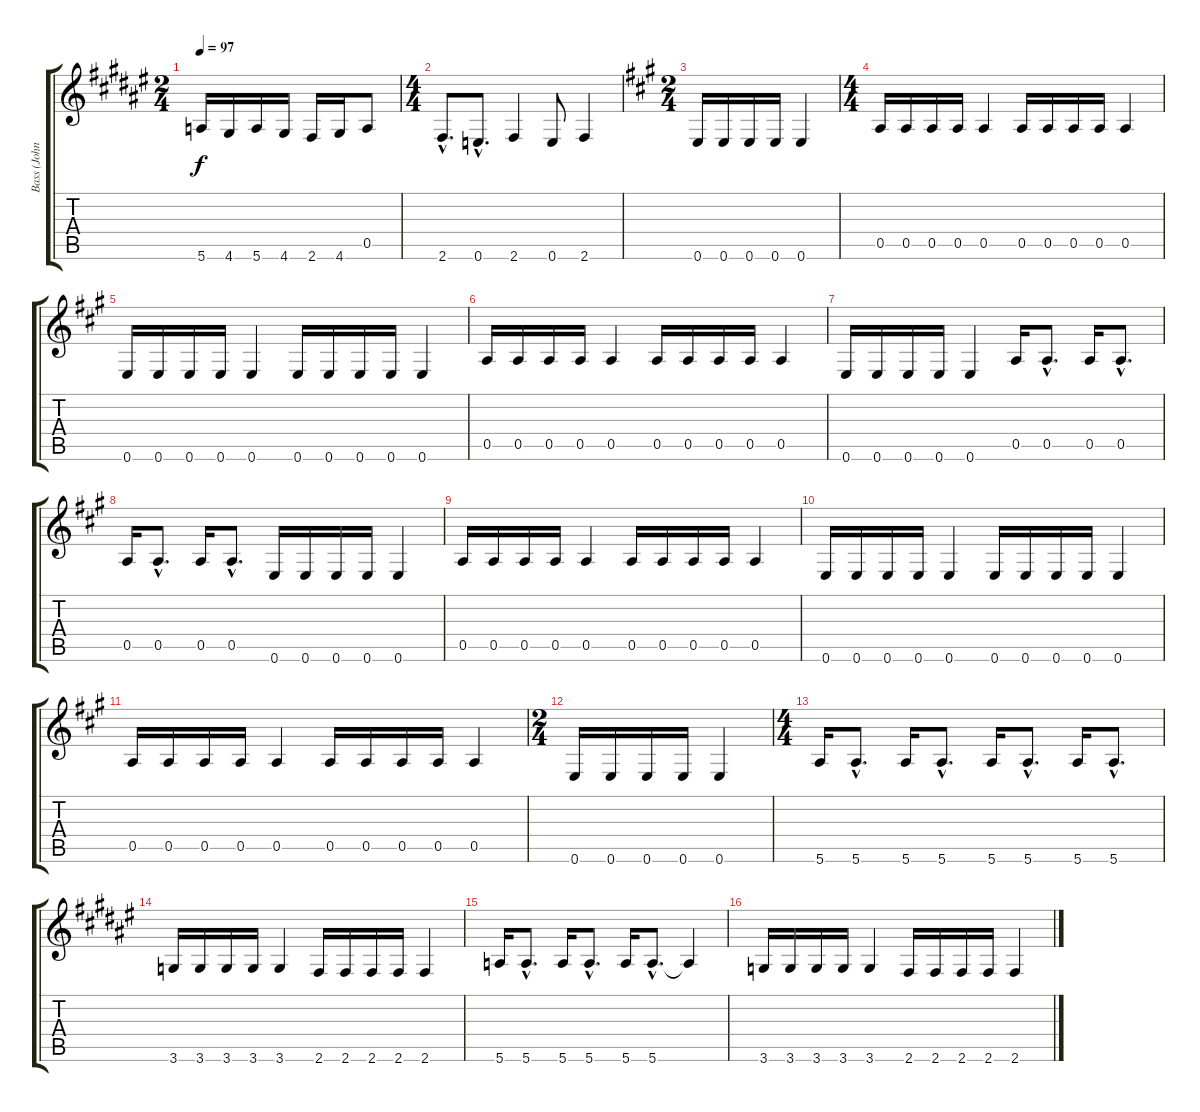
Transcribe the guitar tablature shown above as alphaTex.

\track ("Bass (John Paul Jones?)" "Bass (John") {instrument acousticbass}
\staff {score tabs}
\tuning (E4 B3 G3 D3 A2 E2) {hide}
\ts (2 4)
\tempo 97
\clef g2
\ks f#
5.6.16{dy f} 4.6.16 5.6.16 4.6.16 2.6.16 4.6.16 0.5.8 |
\ts (4 4)
2.6{hac}.8{d} 0.6{hac}.8{d} 2.6.4 0.6.8 2.6.4 |
\ts (2 4)
\ks a
0.6.16 0.6.16 0.6.16 0.6.16 0.6.4 |
\ts (4 4)
0.5.16 0.5.16 0.5.16 0.5.16 0.5.4 0.5.16 0.5.16 0.5.16 0.5.16 0.5.4 |
0.6.16 0.6.16 0.6.16 0.6.16 0.6.4 0.6.16 0.6.16 0.6.16 0.6.16 0.6.4 |
0.5.16 0.5.16 0.5.16 0.5.16 0.5.4 0.5.16 0.5.16 0.5.16 0.5.16 0.5.4 |
0.6.16 0.6.16 0.6.16 0.6.16 0.6.4 0.5.16 0.5{hac}.8{d} 0.5.16 0.5{hac}.8{d} |
0.5.16 0.5{hac}.8{d} 0.5.16 0.5{hac}.8{d} 0.6.16 0.6.16 0.6.16 0.6.16 0.6.4 |
0.5.16 0.5.16 0.5.16 0.5.16 0.5.4 0.5.16 0.5.16 0.5.16 0.5.16 0.5.4 |
0.6.16 0.6.16 0.6.16 0.6.16 0.6.4 0.6.16 0.6.16 0.6.16 0.6.16 0.6.4 |
0.5.16 0.5.16 0.5.16 0.5.16 0.5.4 0.5.16 0.5.16 0.5.16 0.5.16 0.5.4 |
\ts (2 4)
0.6.16 0.6.16 0.6.16 0.6.16 0.6.4 |
\ts (4 4)
5.6.16 5.6{hac}.8{d} 5.6.16 5.6{hac}.8{d} 5.6.16 5.6{hac}.8{d} 5.6.16 5.6{hac}.8{d} |
\ks f#
3.6.16 3.6.16 3.6.16 3.6.16 3.6.4 2.6.16 2.6.16 2.6.16 2.6.16 2.6.4 |
5.6.16 5.6{hac}.8{d} 5.6.16 5.6{hac}.8{d} 5.6.16 5.6{hac}.8{d} 5.6{t}.4 |
3.6.16 3.6.16 3.6.16 3.6.16 3.6.4 2.6.16 2.6.16 2.6.16 2.6.16 2.6.4
